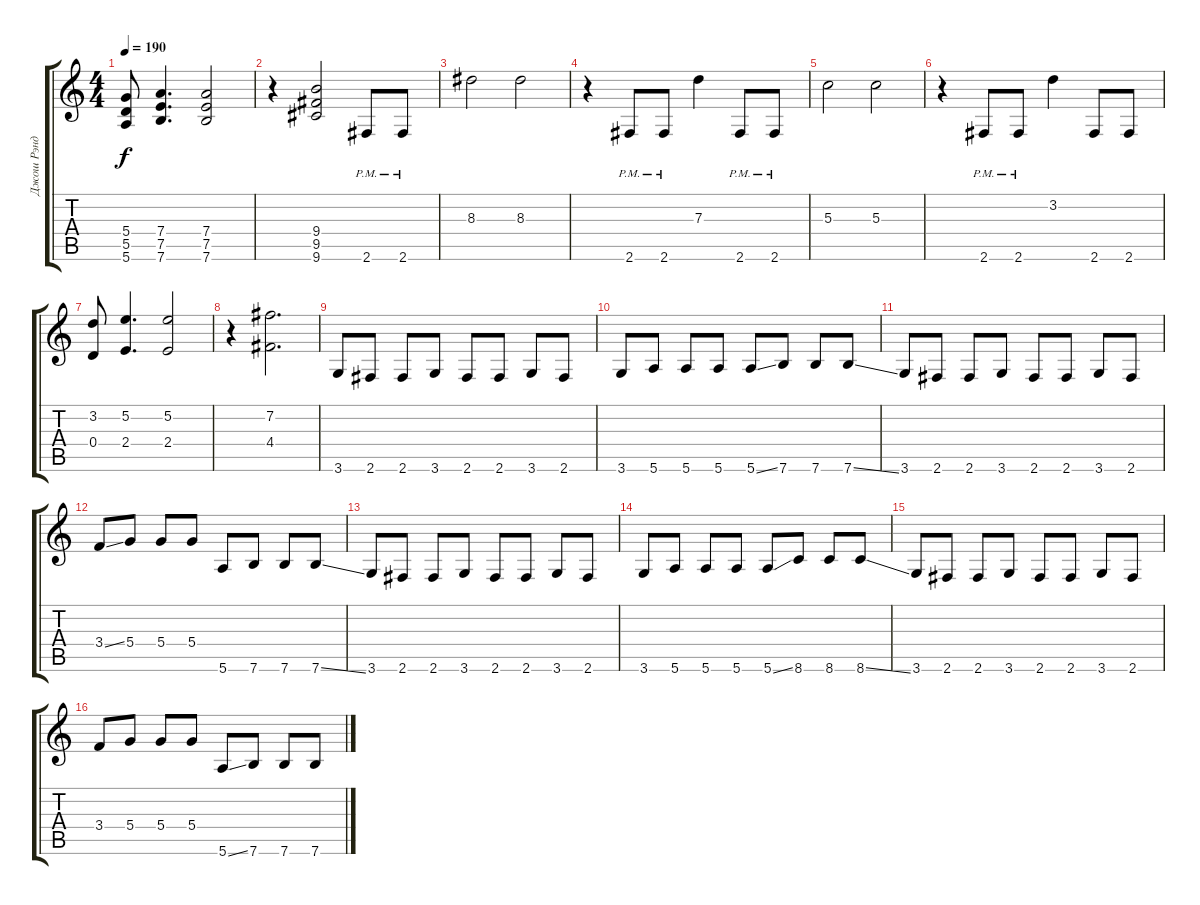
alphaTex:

\track ("Джош Рэнд" "Джош Рэнд") {instrument distortionguitar}
\staff {score tabs}
\tuning (E4 B3 G3 D3 A2 E2) {hide}
\ts (4 4)
\tempo 190
\clef g2
\ks c
(5.4 5.5 5.6).8{dy f} (7.4 7.5 7.6).4{d} (7.4 7.5 7.6).2 |
r.4 (9.4 9.5 9.6).2 2.6{pm}.8 2.6{pm}.8 |
8.3.2 8.3.2 |
r.4 2.6{pm}.8 2.6{pm}.8 7.3.4 2.6{pm}.8 2.6{pm}.8 |
5.3.2 5.3.2 |
r.4 2.6{pm}.8 2.6{pm}.8 3.2.4 2.6.8 2.6.8 |
(3.2 0.4).8 (5.2 2.4).4{d} (5.2 2.4).2 |
r.4 (7.2 4.4).2{d} |
3.6.8 2.6.8 2.6.8 3.6.8 2.6.8 2.6.8 3.6.8 2.6.8 |
3.6.8 5.6.8 5.6.8 5.6.8 5.6{ss}.8 7.6.8 7.6.8 7.6{ss}.8 |
3.6.8 2.6.8 2.6.8 3.6.8 2.6.8 2.6.8 3.6.8 2.6.8 |
3.4{ss}.8 5.4.8 5.4.8 5.4.8 5.6.8 7.6.8 7.6.8 7.6{ss}.8 |
3.6.8 2.6.8 2.6.8 3.6.8 2.6.8 2.6.8 3.6.8 2.6.8 |
3.6.8 5.6.8 5.6.8 5.6.8 5.6{ss}.8 8.6.8 8.6.8 8.6{ss}.8 |
3.6.8 2.6.8 2.6.8 3.6.8 2.6.8 2.6.8 3.6.8 2.6.8 |
3.4.8 5.4.8 5.4.8 5.4.8 5.6{ss}.8 7.6.8 7.6.8 7.6.8
